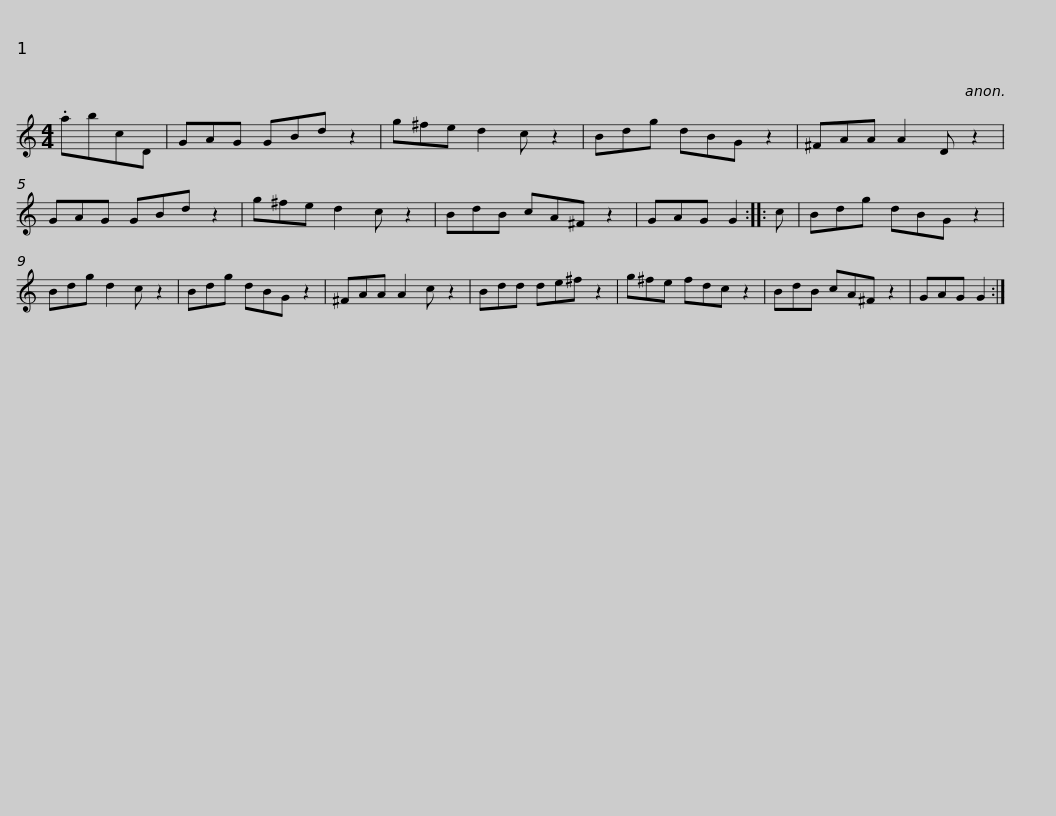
X:1
L:1/8
M:4/4
I:linebreak $
K:C
V:1 treble
V:1
 .abcD | GAG GBd z2 | g^fe d2 c z2 | Bdg dBG z2 | ^FAA A2 D z2 | %5
 GAG GBd z2 | g^fe d2 c z2 |$ BdB cA^F z2 | GAG G2 :: c | %10
 Bdg dBG z2 | Bdg d2 c z2 | Bdg dBG z2 | ^FAA A2 c z2 |$ Bdd de^f z2 | %15
 g^fe fdc z2 | BdB cA^F z2 | GAG G2 :| %18
